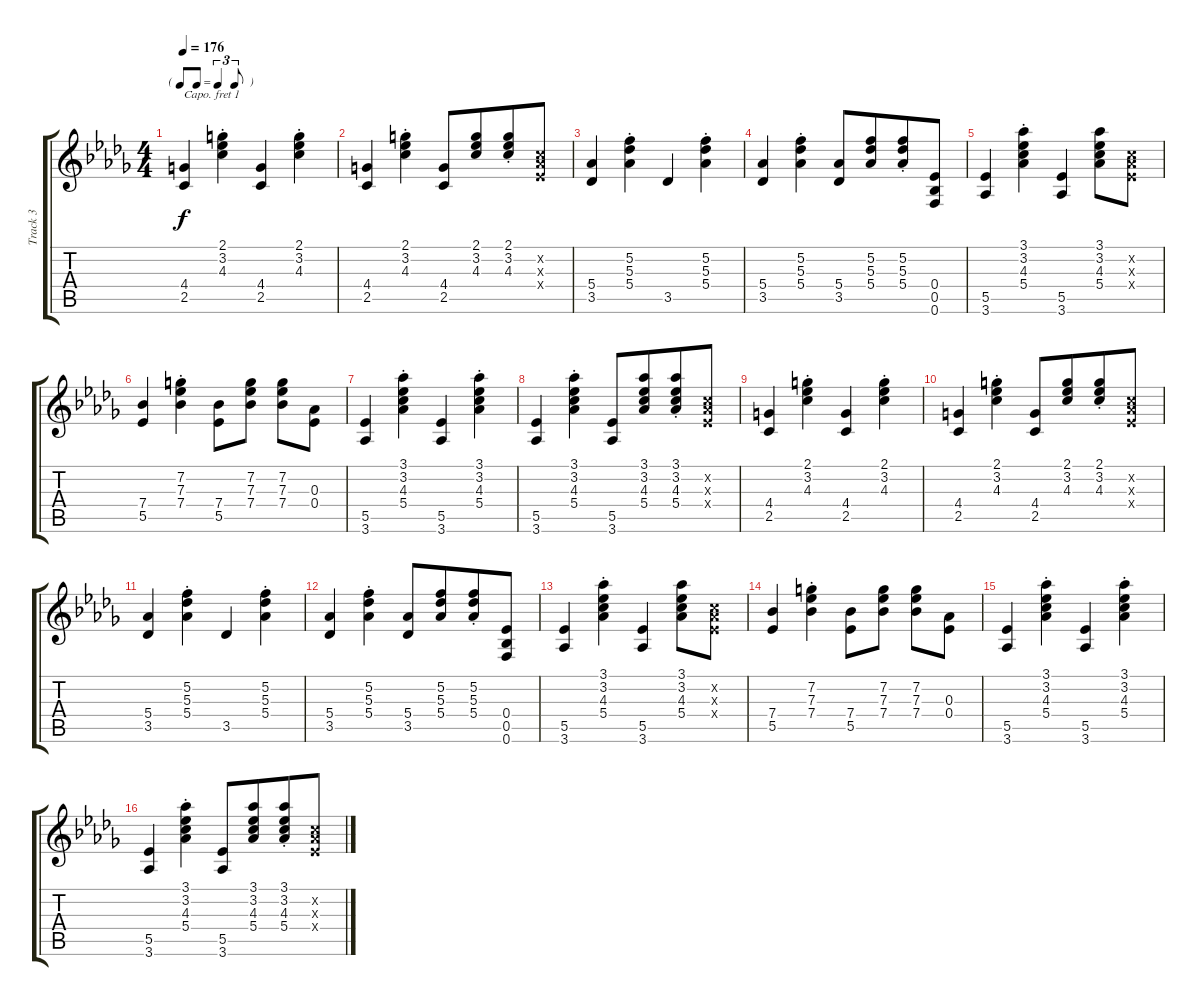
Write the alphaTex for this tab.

\track ("Track 3" "Track 3") {instrument acousticguitarsteel}
\staff {score tabs}
\capo 1
\tuning (E4 B3 G3 D3 A2 E2) {hide}
\ts (4 4)
\tf triplet8th
\tempo 176
\clef g2
\ks db
(4.4 2.5).4{dy f} (2.1{st} 3.2{st} 4.3{st}).4 (4.4 2.5).4 (2.1{st} 3.2{st} 4.3{st}).4 |
(4.4 2.5).4 (2.1{st} 3.2{st} 4.3{st}).4 (4.4 2.5).8 (2.1 3.2 4.3).8{beam merge} (2.1{st} 3.2{st} 4.3{st}).8 (0.2{x} 0.3{x} 0.4{x}).8 |
(5.4 3.5).4 (5.2{st} 5.3{st} 5.4{st}).4 3.5.4 (5.2{st} 5.3{st} 5.4{st}).4 |
(5.4 3.5).4 (5.2{st} 5.3{st} 5.4{st}).4 (5.4 3.5).8 (5.2 5.3 5.4).8{beam merge} (5.2{st} 5.3{st} 5.4{st}).8 (0.4 0.5 0.6).8 |
(5.5 3.6).4 (3.1{st} 3.2{st} 4.3{st} 5.4{st}).4 (5.5 3.6).4 (3.1 3.2 4.3 5.4).8 (0.2{x} 0.3{x} 0.4{x}).8 |
(7.4 5.5).4 (7.2{st} 7.3{st} 7.4{st}).4 (7.4 5.5).8 (7.2 7.3 7.4).8 (7.2 7.3 7.4).8 (0.3 0.4).8 |
(5.5 3.6).4 (3.1{st} 3.2{st} 4.3{st} 5.4{st}).4 (5.5 3.6).4 (3.1{st} 3.2{st} 4.3{st} 5.4{st}).4 |
(5.5 3.6).4 (3.1{st} 3.2{st} 4.3{st} 5.4{st}).4 (5.5 3.6).8 (3.1 3.2 4.3 5.4).8{beam merge} (3.1{st} 3.2{st} 4.3{st} 5.4{st}).8 (0.2{x} 0.3{x} 0.4{x}).8 |
(4.4 2.5).4 (2.1{st} 3.2{st} 4.3{st}).4 (4.4 2.5).4 (2.1{st} 3.2{st} 4.3{st}).4 |
(4.4 2.5).4 (2.1{st} 3.2{st} 4.3{st}).4 (4.4 2.5).8 (2.1 3.2 4.3).8{beam merge} (2.1{st} 3.2{st} 4.3{st}).8 (0.2{x} 0.3{x} 0.4{x}).8 |
(5.4 3.5).4 (5.2{st} 5.3{st} 5.4{st}).4 3.5.4 (5.2{st} 5.3{st} 5.4{st}).4 |
(5.4 3.5).4 (5.2{st} 5.3{st} 5.4{st}).4 (5.4 3.5).8 (5.2 5.3 5.4).8{beam merge} (5.2{st} 5.3{st} 5.4{st}).8 (0.4 0.5 0.6).8 |
(5.5 3.6).4 (3.1{st} 3.2{st} 4.3{st} 5.4{st}).4 (5.5 3.6).4 (3.1 3.2 4.3 5.4).8 (0.2{x} 0.3{x} 0.4{x}).8 |
(7.4 5.5).4 (7.2{st} 7.3{st} 7.4{st}).4 (7.4 5.5).8 (7.2 7.3 7.4).8 (7.2 7.3 7.4).8 (0.3 0.4).8 |
(5.5 3.6).4 (3.1{st} 3.2{st} 4.3{st} 5.4{st}).4 (5.5 3.6).4 (3.1{st} 3.2{st} 4.3{st} 5.4{st}).4 |
(5.5 3.6).4 (3.1{st} 3.2{st} 4.3{st} 5.4{st}).4 (5.5 3.6).8 (3.1 3.2 4.3 5.4).8{beam merge} (3.1{st} 3.2{st} 4.3{st} 5.4{st}).8 (0.2{x} 0.3{x} 0.4{x}).8
